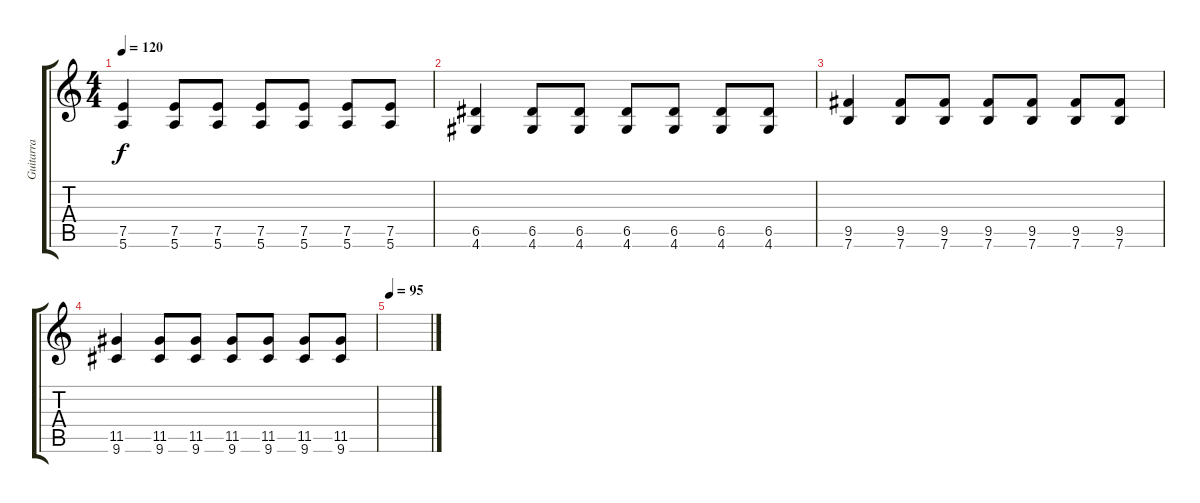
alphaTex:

\track ("Guitarra" "Guitarra") {instrument distortionguitar}
\staff {score tabs}
\tuning (E4 B3 G3 D3 A2 E2) {hide}
\ts (4 4)
\tempo 120
\clef g2
\ks c
(7.5 5.6).4{dy f} (7.5 5.6).8 (7.5 5.6).8 (7.5 5.6).8 (7.5 5.6).8 (7.5 5.6).8 (7.5 5.6).8 |
(6.5 4.6).4 (6.5 4.6).8 (6.5 4.6).8 (6.5 4.6).8 (6.5 4.6).8 (6.5 4.6).8 (6.5 4.6).8 |
(9.5 7.6).4 (9.5 7.6).8 (9.5 7.6).8 (9.5 7.6).8 (9.5 7.6).8 (9.5 7.6).8 (9.5 7.6).8 |
(11.5 9.6).4 (11.5 9.6).8 (11.5 9.6).8 (11.5 9.6).8 (11.5 9.6).8 (11.5 9.6).8 (11.5 9.6).8 |
\tempo 95
